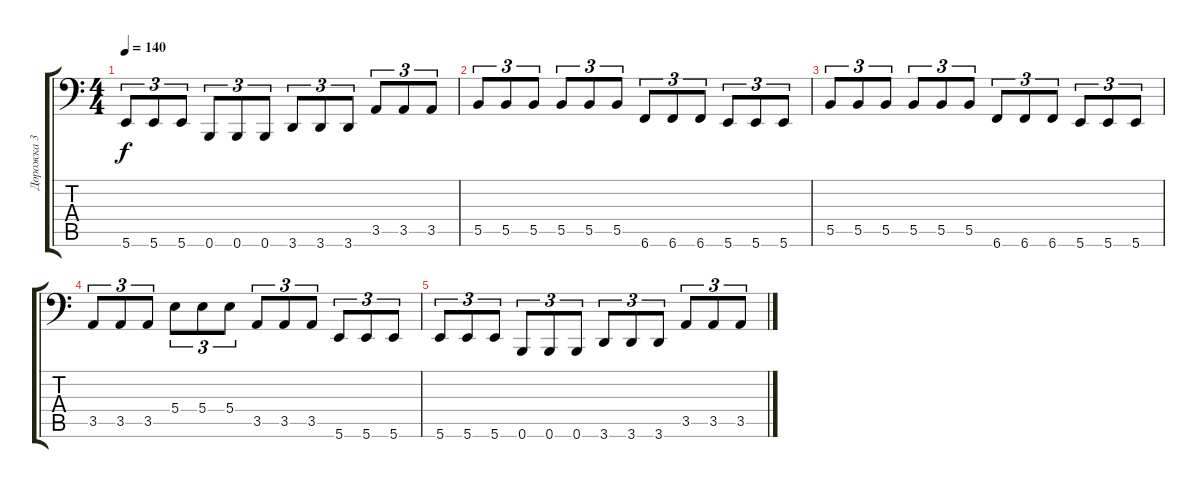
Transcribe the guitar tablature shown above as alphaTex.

\track ("Дорожка 3" "Дорожка 3") {instrument electricbassfinger}
\staff {score tabs}
\tuning (Db3 Ab2 E2 B1 Gb1 B0) {hide}
\ts (4 4)
\tempo 140
\clef f4
\ks c
5.6.8{tu (3 2) dy f} 5.6.8{tu (3 2)} 5.6.8{tu (3 2)} 0.6.8{tu (3 2)} 0.6.8{tu (3 2)} 0.6.8{tu (3 2)} 3.6.8{tu (3 2)} 3.6.8{tu (3 2)} 3.6.8{tu (3 2)} 3.5.8{tu (3 2)} 3.5.8{tu (3 2)} 3.5.8{tu (3 2)} |
5.5.8{tu (3 2)} 5.5.8{tu (3 2)} 5.5.8{tu (3 2)} 5.5.8{tu (3 2)} 5.5.8{tu (3 2)} 5.5.8{tu (3 2)} 6.6.8{tu (3 2)} 6.6.8{tu (3 2)} 6.6.8{tu (3 2)} 5.6.8{tu (3 2)} 5.6.8{tu (3 2)} 5.6.8{tu (3 2)} |
5.5.8{tu (3 2)} 5.5.8{tu (3 2)} 5.5.8{tu (3 2)} 5.5.8{tu (3 2)} 5.5.8{tu (3 2)} 5.5.8{tu (3 2)} 6.6.8{tu (3 2)} 6.6.8{tu (3 2)} 6.6.8{tu (3 2)} 5.6.8{tu (3 2)} 5.6.8{tu (3 2)} 5.6.8{tu (3 2)} |
3.5.8{tu (3 2)} 3.5.8{tu (3 2)} 3.5.8{tu (3 2)} 5.4.8{tu (3 2)} 5.4.8{tu (3 2)} 5.4.8{tu (3 2)} 3.5.8{tu (3 2)} 3.5.8{tu (3 2)} 3.5.8{tu (3 2)} 5.6.8{tu (3 2)} 5.6.8{tu (3 2)} 5.6.8{tu (3 2)} |
5.6.8{tu (3 2)} 5.6.8{tu (3 2)} 5.6.8{tu (3 2)} 0.6.8{tu (3 2)} 0.6.8{tu (3 2)} 0.6.8{tu (3 2)} 3.6.8{tu (3 2)} 3.6.8{tu (3 2)} 3.6.8{tu (3 2)} 3.5.8{tu (3 2)} 3.5.8{tu (3 2)} 3.5.8{tu (3 2)}
